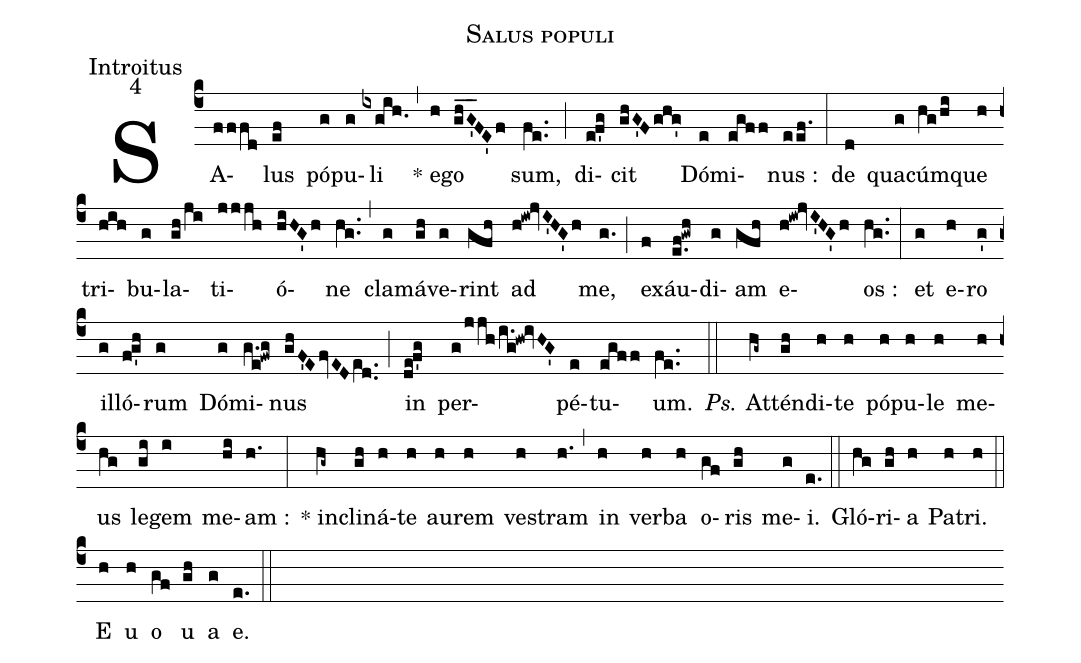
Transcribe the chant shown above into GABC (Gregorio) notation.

name:Salus populi;
office-part:Introitus;
mode:4;
%%
(c4) SA(fffd)lus(ef) pó(g)pu(g)li(ixgih.) (,) * e(h)go(gh_G'_FE'f) sum,(fe..) (;) di(ef'g)cit(ghG'Fghg') Dó(e)mi(egff)nus :(eef.) (:) de(d) qua(g)cúm(hg/hi)que(h) tri(hih)bu(g)la(gh/ji)ti(jjjh)ó(hiHG'h)ne(hg..) (,) cla(g)má(gh)ve(g)rint(gfh) ad(h!iw!jvI'HG'h) me,(g.) (;) ex(f)áu(e.f!gwh)di(g)am(gfh) e(h!iw!jvI'HG'h)os :(hg..) (:) et(g) e(h)ro(g') il(g)ló(fg'h)rum(g) Dó(g)mi(g.e!fwg)nus(ghF'EfvEDe[ll:1]d..) (;) in(de!f'g) per(g/jjh/i.g!hw!ivHG')pé(e)tu(egff)um.(fe..) (::) <i>Ps.</i> At(hg~)tén(gh)di(h)te(h) pó(h)pu(h)le(h) me(h)us(hg) le(gi)gem(i) me(hi)am :(h.) (:) * in(hg~)cli(gh)ná(h)te(h) au(h)rem(h) ve(h)stram(h.) (,) in(h) ver(h)ba(h) o(gf)ris(gh) me(g)i.(e.) (::) Gló(hg)ri(gh)a(h) Pa(h)tri.(h) (::) <eu>E(h) u(h) o(gf) u(gh) a(g) e.</eu>(e.) (::)
